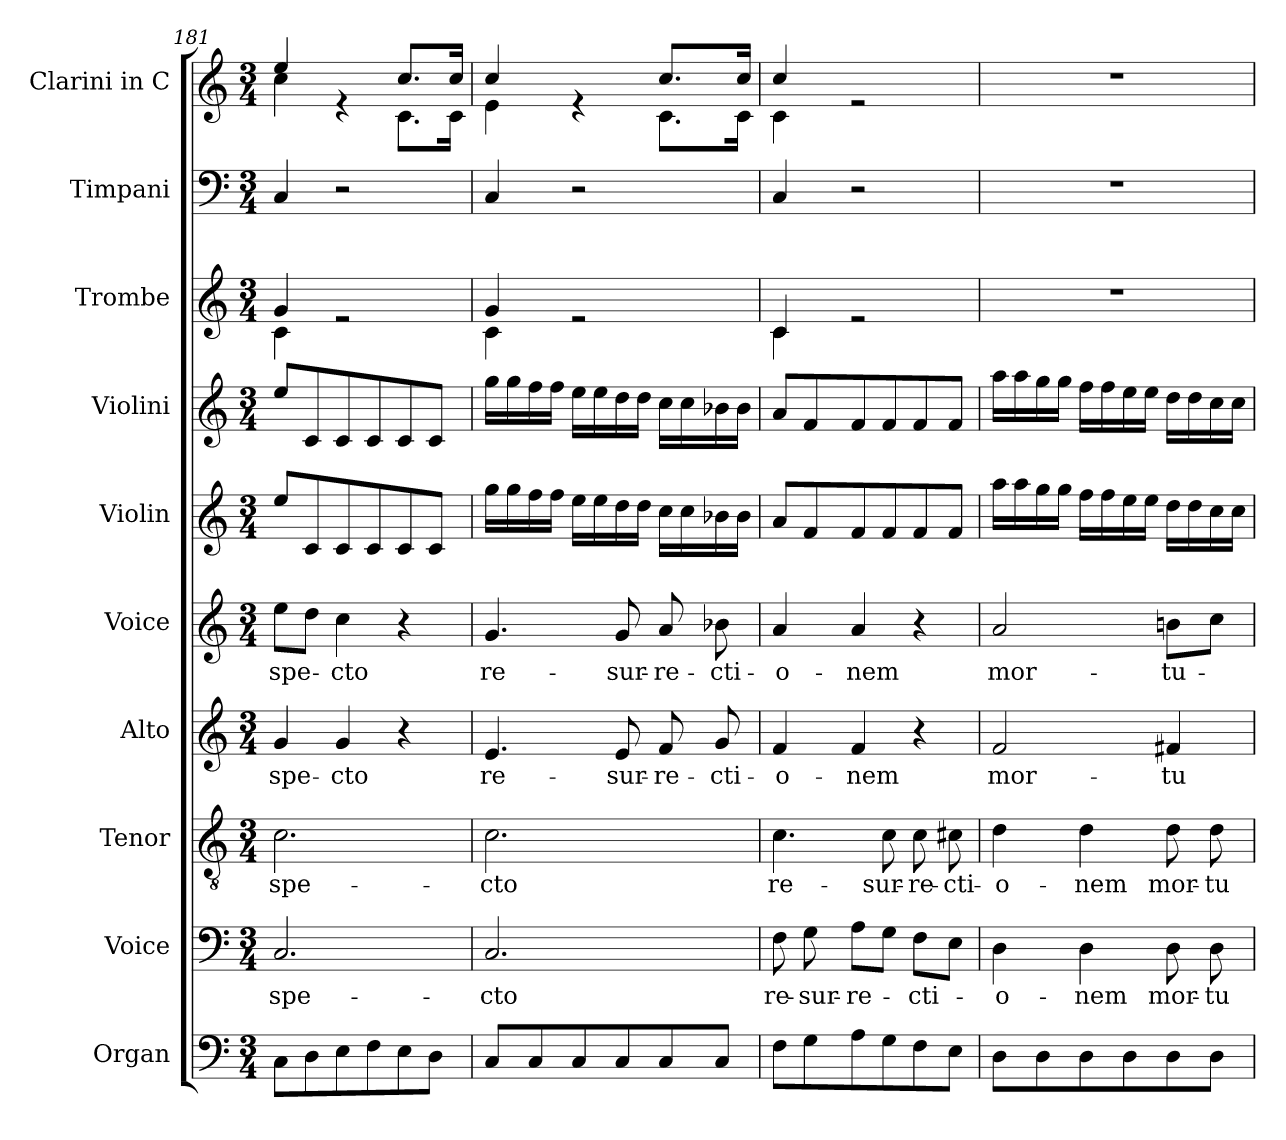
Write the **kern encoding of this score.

**kern	**kern	**text	**kern	**text	**kern	**text	**kern	**text	**kern	**kern	**kern	**kern	**kern
*part10	*part9	*part9	*part8	*part8	*part7	*part7	*part6	*part6	*part5	*part4	*part3	*part2	*part1
*staff10	*staff9	*staff9	*staff8	*staff8	*staff7	*staff7	*staff6	*staff6	*staff5	*staff4	*staff3	*staff2	*staff1
*I"Organ	*I"Voice	*	*I"Tenor	*	*I"Alto	*	*I"Voice	*	*I"Violin	*I"Violini	*I"Trombe	*I"Timpani	*I"Clarini in C
*	*	*	*	*	*	*	*	*	*I'Vln	*I'Vln	*I'T	*I'Timp	*I'C
!!LO:PB:g=z
*clefF4	*clefF4	*	*clefGv2	*	*clefG2	*	*clefG2	*	*clefG2	*clefG2	*clefG2	*clefF4	*clefG2
*k[]	*k[]	*	*k[]	*	*k[]	*	*k[]	*	*k[]	*k[]	*k[]	*k[]	*k[]
*M3/4	*M3/4	*	*M3/4	*	*M3/4	*	*M3/4	*	*M3/4	*M3/4	*M3/4	*M3/4	*M3/4
=181	=181	=181	=181	=181	=181	=181	=181	=181	=181	=181	=181	=181	=181
!	!	!LO:LY:b	!	!LO:LY:b	!	!LO:LY:b	!	!LO:LY:b	!	!	!	!	!
*	*	*	*	*	*	*	*	*	*	*	*^	*	*^
8C\L	2.C/	spe-	2.c\	spe-	4g/	spe-	8ee\L	-spe-	8ee/L	8ee/L	4g/	4c\	4C/	4ee/	4cc\
8D\	.	.	.	.	.	.	8dd\J	.	8c/	8c/	.	.	.	.	.
!	!	!	!	!	!	!LO:LY:b	!	!LO:LY:b	!	!	!	!	!	!	!
8E\	.	.	.	.	4g/	-cto	4cc\	-cto	8c/	8c/	2re	2ryy	2r	4re	4ryy
8F\	.	.	.	.	.	.	.	.	8c/	8c/	.	.	.	.	.
8E\	.	.	.	.	4r	.	4r	.	8c/	8c/	.	.	.	8.cc/L	8.c\L
8D\J	.	.	.	.	.	.	.	.	8c/J	8c/J	.	.	.	.	.
.	.	.	.	.	.	.	.	.	.	.	.	.	.	16cc/Jk	16c\Jk
=182	=182	=182	=182	=182	=182	=182	=182	=182	=182	=182	=182	=182	=182	=182	=182
!	!	!LO:LY:b	!	!LO:LY:b	!	!LO:LY:b	!	!LO:LY:b	!	!	!	!	!	!	!
8C/L	2.C/	-cto	2.c\	-cto	4.e/	re-	4.g/	re-	16gg\LL	16gg\LL	4g/	4c\	4C/	4cc/	4e\
.	.	.	.	.	.	.	.	.	16gg\	16gg\	.	.	.	.	.
8C/	.	.	.	.	.	.	.	.	16ff\	16ff\	.	.	.	.	.
.	.	.	.	.	.	.	.	.	16ff\JJ	16ff\JJ	.	.	.	.	.
8C/	.	.	.	.	.	.	.	.	16ee\LL	16ee\LL	2re	2ryy	2r	4re	4ryy
.	.	.	.	.	.	.	.	.	16ee\	16ee\	.	.	.	.	.
!	!	!	!	!	!	!LO:LY:b	!	!LO:LY:b	!	!	!	!	!	!	!
8C/	.	.	.	.	8e/	-sur-	8g/	-sur-	16dd\	16dd\	.	.	.	.	.
.	.	.	.	.	.	.	.	.	16dd\JJ	16dd\JJ	.	.	.	.	.
!	!	!	!	!	!	!LO:LY:b	!	!LO:LY:b	!	!	!	!	!	!	!
8C/	.	.	.	.	8f/	-re-	8a/	-re-	16cc\LL	16cc\LL	.	.	.	8.cc/L	8.c\L
.	.	.	.	.	.	.	.	.	16cc\	16cc\	.	.	.	.	.
!	!	!	!	!	!	!LO:LY:b	!	!LO:LY:b	!	!	!	!	!	!	!
8C/J	.	.	.	.	8g/	-cti-	8b-X\	-cti-	16b-X\	16b-X\	.	.	.	.	.
.	.	.	.	.	.	.	.	.	16b-\JJ	16b-\JJ	.	.	.	16cc/Jk	16c\Jk
=183	=183	=183	=183	=183	=183	=183	=183	=183	=183	=183	=183	=183	=183	=183	=183
!	!	!LO:LY:b	!	!LO:LY:b	!	!LO:LY:b	!	!LO:LY:b	!	!	!	!	!	!	!
8F\L	8F\	re-	4.c\	re-	4f/	-o-	4a/	-o-	8a/L	8a/L	4c/	4c\	4C/	4cc/	4c\
!	!	!LO:LY:b	!	!	!	!	!	!	!	!	!	!	!	!	!
8G\	8G\	-sur-	.	.	.	.	.	.	8f/	8f/	.	.	.	.	.
!	!	!LO:LY:b	!	!	!	!LO:LY:b	!	!LO:LY:b	!	!	!	!	!	!	!
8A\	8A\L	-re-	.	.	4f/	-nem	4a/	-nem	8f/	8f/	2re	2ryy	2r	2re	2ryy
!	!	!	!	!LO:LY:b	!	!	!	!	!	!	!	!	!	!	!
8G\	8G\J	.	8c\	-sur-	.	.	.	.	8f/	8f/	.	.	.	.	.
!	!	!LO:LY:b	!	!LO:LY:b	!	!	!	!	!	!	!	!	!	!	!
8F\	8F\L	-cti-	8c\	-re-	4r	.	4r	.	8f/	8f/	.	.	.	.	.
!	!	!	!	!LO:LY:b	!	!	!	!	!	!	!	!	!	!	!
8E\J	8E\J	.	8c#X\	-cti-	.	.	.	.	8f/J	8f/J	.	.	.	.	.
*	*	*	*	*	*	*	*	*	*	*	*v	*v	*	*v	*v
=184	=184	=184	=184	=184	=184	=184	=184	=184	=184	=184	=184	=184	=184
!	!	!LO:LY:b	!	!LO:LY:b	!	!LO:LY:b	!	!LO:LY:b	!	!	!	!	!
8D\L	4D\	-o-	4d\	-o-	2f/	mor-	2a/	mor-	16aa\LL	16aa\LL	2.r	2.r	2.r
.	.	.	.	.	.	.	.	.	16aa\	16aa\	.	.	.
8D\	.	.	.	.	.	.	.	.	16gg\	16gg\	.	.	.
.	.	.	.	.	.	.	.	.	16gg\JJ	16gg\JJ	.	.	.
!	!	!LO:LY:b	!	!LO:LY:b	!	!	!	!	!	!	!	!	!
8D\	4D\	-nem	4d\	-nem	.	.	.	.	16ff\LL	16ff\LL	.	.	.
.	.	.	.	.	.	.	.	.	16ff\	16ff\	.	.	.
8D\	.	.	.	.	.	.	.	.	16ee\	16ee\	.	.	.
.	.	.	.	.	.	.	.	.	16ee\JJ	16ee\JJ	.	.	.
!	!	!LO:LY:b	!	!LO:LY:b	!	!LO:LY:b	!	!LO:LY:b	!	!	!	!	!
8D\	8D\	mor-	8d\	mor-	4f#X/	-tu-	8bn\L	-tu-	16dd\LL	16dd\LL	.	.	.
.	.	.	.	.	.	.	.	.	16dd\	16dd\	.	.	.
!	!	!LO:LY:b	!	!LO:LY:b	!	!	!	!	!	!	!	!	!
8D\J	8D\	-tu-	8d\	-tu	.	.	8cc\J	.	16cc\	16cc\	.	.	.
.	.	.	.	.	.	.	.	.	16cc\JJ	16cc\JJ	.	.	.
=	=	=	=	=	=	=	=	=	=	=	=	=	=
*-	*-	*-	*-	*-	*-	*-	*-	*-	*-	*-	*-	*-	*-
